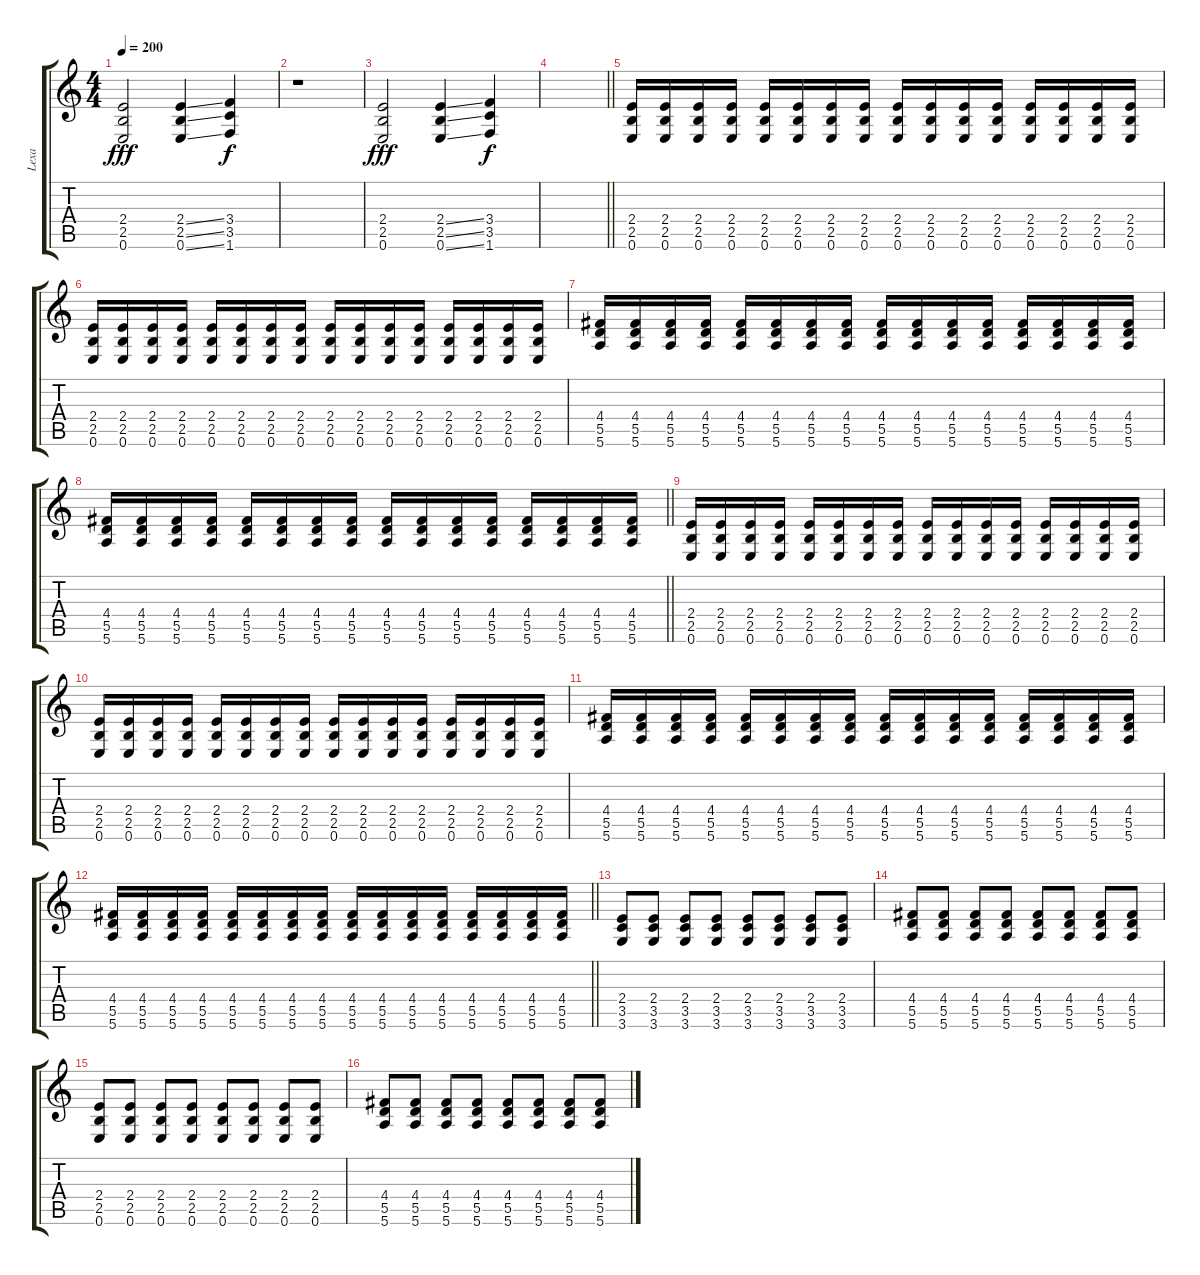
\track ("Lexa" "Lexa") {instrument overdrivenguitar}
\staff {score tabs}
\tuning (E4 B3 G3 D3 A2 E2) {hide}
\ts (4 4)
\tempo 200
\clef g2
\ks c
(2.4 2.5 0.6).2{dy fff} (2.4{ss} 2.5{ss} 0.6{ss}).4 (3.4 3.5 1.6).4{dy f} |
r.1 |
(2.4 2.5 0.6).2{dy fff} (2.4{ss} 2.5{ss} 0.6{ss}).4 (3.4 3.5 1.6).4{dy f} |
\barLineRight lightlight
|
(2.4 2.5 0.6).16 (2.4 2.5 0.6).16 (2.4 2.5 0.6).16 (2.4 2.5 0.6).16 (2.4 2.5 0.6).16 (2.4 2.5 0.6).16 (2.4 2.5 0.6).16 (2.4 2.5 0.6).16 (2.4 2.5 0.6).16 (2.4 2.5 0.6).16 (2.4 2.5 0.6).16 (2.4 2.5 0.6).16 (2.4 2.5 0.6).16 (2.4 2.5 0.6).16 (2.4 2.5 0.6).16 (2.4 2.5 0.6).16 |
(2.4 2.5 0.6).16 (2.4 2.5 0.6).16 (2.4 2.5 0.6).16 (2.4 2.5 0.6).16 (2.4 2.5 0.6).16 (2.4 2.5 0.6).16 (2.4 2.5 0.6).16 (2.4 2.5 0.6).16 (2.4 2.5 0.6).16 (2.4 2.5 0.6).16 (2.4 2.5 0.6).16 (2.4 2.5 0.6).16 (2.4 2.5 0.6).16 (2.4 2.5 0.6).16 (2.4 2.5 0.6).16 (2.4 2.5 0.6).16 |
(4.4 5.5 5.6).16 (4.4 5.5 5.6).16 (4.4 5.5 5.6).16 (4.4 5.5 5.6).16 (4.4 5.5 5.6).16 (4.4 5.5 5.6).16 (4.4 5.5 5.6).16 (4.4 5.5 5.6).16 (4.4 5.5 5.6).16 (4.4 5.5 5.6).16 (4.4 5.5 5.6).16 (4.4 5.5 5.6).16 (4.4 5.5 5.6).16 (4.4 5.5 5.6).16 (4.4 5.5 5.6).16 (4.4 5.5 5.6).16 |
\barLineRight lightlight
(4.4 5.5 5.6).16 (4.4 5.5 5.6).16 (4.4 5.5 5.6).16 (4.4 5.5 5.6).16 (4.4 5.5 5.6).16 (4.4 5.5 5.6).16 (4.4 5.5 5.6).16 (4.4 5.5 5.6).16 (4.4 5.5 5.6).16 (4.4 5.5 5.6).16 (4.4 5.5 5.6).16 (4.4 5.5 5.6).16 (4.4 5.5 5.6).16 (4.4 5.5 5.6).16 (4.4 5.5 5.6).16 (4.4 5.5 5.6).16 |
(2.4 2.5 0.6).16 (2.4 2.5 0.6).16 (2.4 2.5 0.6).16 (2.4 2.5 0.6).16 (2.4 2.5 0.6).16 (2.4 2.5 0.6).16 (2.4 2.5 0.6).16 (2.4 2.5 0.6).16 (2.4 2.5 0.6).16 (2.4 2.5 0.6).16 (2.4 2.5 0.6).16 (2.4 2.5 0.6).16 (2.4 2.5 0.6).16 (2.4 2.5 0.6).16 (2.4 2.5 0.6).16 (2.4 2.5 0.6).16 |
(2.4 2.5 0.6).16 (2.4 2.5 0.6).16 (2.4 2.5 0.6).16 (2.4 2.5 0.6).16 (2.4 2.5 0.6).16 (2.4 2.5 0.6).16 (2.4 2.5 0.6).16 (2.4 2.5 0.6).16 (2.4 2.5 0.6).16 (2.4 2.5 0.6).16 (2.4 2.5 0.6).16 (2.4 2.5 0.6).16 (2.4 2.5 0.6).16 (2.4 2.5 0.6).16 (2.4 2.5 0.6).16 (2.4 2.5 0.6).16 |
(4.4 5.5 5.6).16 (4.4 5.5 5.6).16 (4.4 5.5 5.6).16 (4.4 5.5 5.6).16 (4.4 5.5 5.6).16 (4.4 5.5 5.6).16 (4.4 5.5 5.6).16 (4.4 5.5 5.6).16 (4.4 5.5 5.6).16 (4.4 5.5 5.6).16 (4.4 5.5 5.6).16 (4.4 5.5 5.6).16 (4.4 5.5 5.6).16 (4.4 5.5 5.6).16 (4.4 5.5 5.6).16 (4.4 5.5 5.6).16 |
\barLineRight lightlight
(4.4 5.5 5.6).16 (4.4 5.5 5.6).16 (4.4 5.5 5.6).16 (4.4 5.5 5.6).16 (4.4 5.5 5.6).16 (4.4 5.5 5.6).16 (4.4 5.5 5.6).16 (4.4 5.5 5.6).16 (4.4 5.5 5.6).16 (4.4 5.5 5.6).16 (4.4 5.5 5.6).16 (4.4 5.5 5.6).16 (4.4 5.5 5.6).16 (4.4 5.5 5.6).16 (4.4 5.5 5.6).16 (4.4 5.5 5.6).16 |
(2.4 3.5 3.6).8 (2.4 3.5 3.6).8 (2.4 3.5 3.6).8 (2.4 3.5 3.6).8 (2.4 3.5 3.6).8 (2.4 3.5 3.6).8 (2.4 3.5 3.6).8 (2.4 3.5 3.6).8 |
(4.4 5.5 5.6).8 (4.4 5.5 5.6).8 (4.4 5.5 5.6).8 (4.4 5.5 5.6).8 (4.4 5.5 5.6).8 (4.4 5.5 5.6).8 (4.4 5.5 5.6).8 (4.4 5.5 5.6).8 |
(2.4 2.5 0.6).8 (2.4 2.5 0.6).8 (2.4 2.5 0.6).8 (2.4 2.5 0.6).8 (2.4 2.5 0.6).8 (2.4 2.5 0.6).8 (2.4 2.5 0.6).8 (2.4 2.5 0.6).8 |
(4.4 5.5 5.6).8 (4.4 5.5 5.6).8 (4.4 5.5 5.6).8 (4.4 5.5 5.6).8 (4.4 5.5 5.6).8 (4.4 5.5 5.6).8 (4.4 5.5 5.6).8 (4.4 5.5 5.6).8
